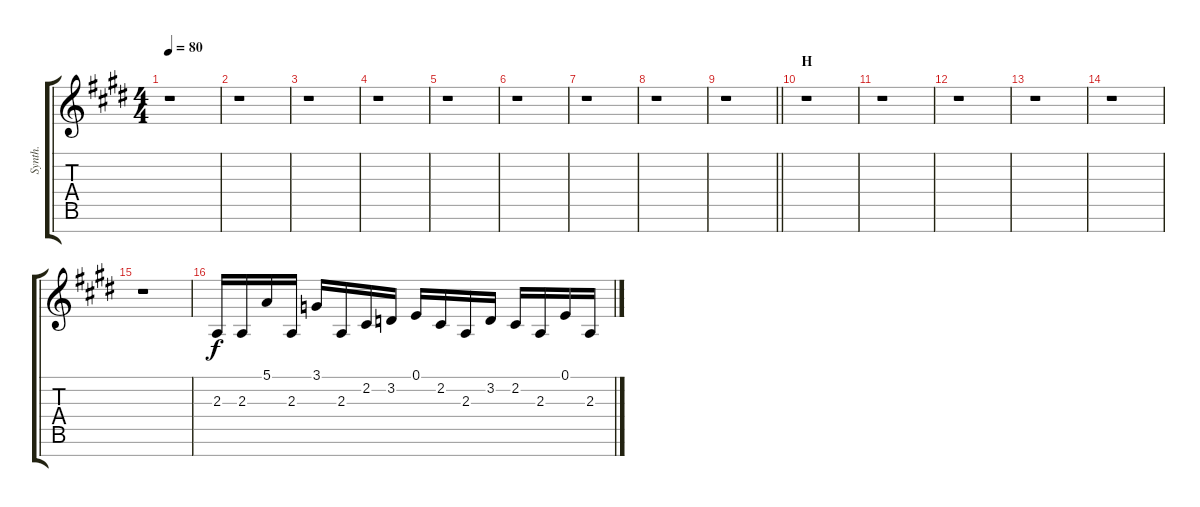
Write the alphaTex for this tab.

\track ("Synth." "Synth.") {instrument lead2sawtooth}
\staff {score tabs}
\tuning (E4 B3 G3 D3 A2 E2 B1) {hide}
\ts (4 4)
\tempo 80
\clef g2
\ks e
r.1{dy f} |
r.1 |
r.1 |
r.1 |
r.1 |
r.1 |
r.1 |
r.1 |
\barLineRight lightlight
r.1 |
\section ("" "H")
r.1 |
r.1 |
r.1 |
r.1 |
r.1 |
r.1 |
2.3.16 2.3.16 5.1.16 2.3.16 3.1.16 2.3.16 2.2.16 3.2.16 0.1.16 2.2.16 2.3.16 3.2.16 2.2.16 2.3.16 0.1.16 2.3.16
